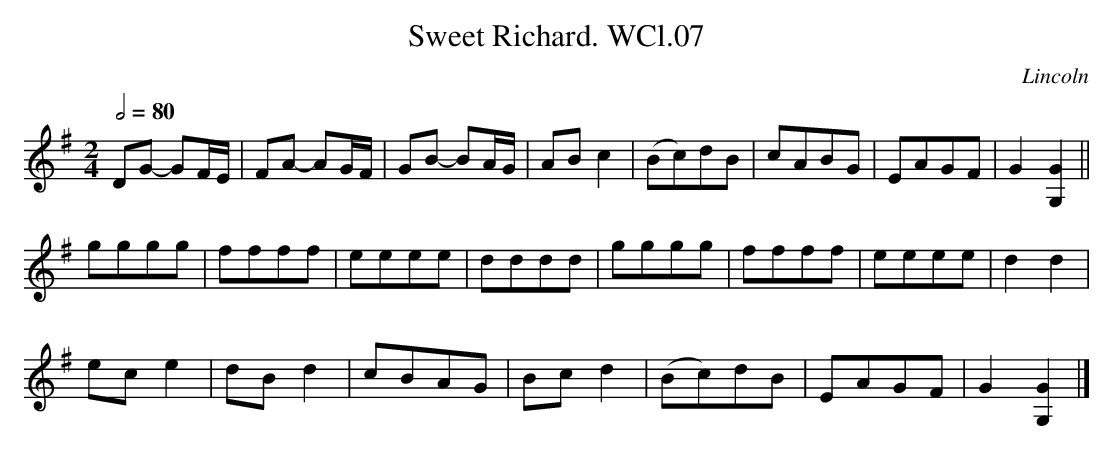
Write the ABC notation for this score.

X:1
T:Sweet Richard. WCl.07
L:1/8
M:2/4
O:Lincoln
Q:1/2=80
K:G
DG- GF/2E/2|FA- AG/2F/2|GB- BA/2G/2|AB c2|\
(Bc)dB|cABG|EAGF|G2 [G,2G2] ||!
gggg|ffff|eeee|dddd|gggg|ffff|eeee|d2 d2|!
ec e2|dB d2|cBAG| Bc d2| (Bc)dB|EAGF|G2 [G,2G2] |]
